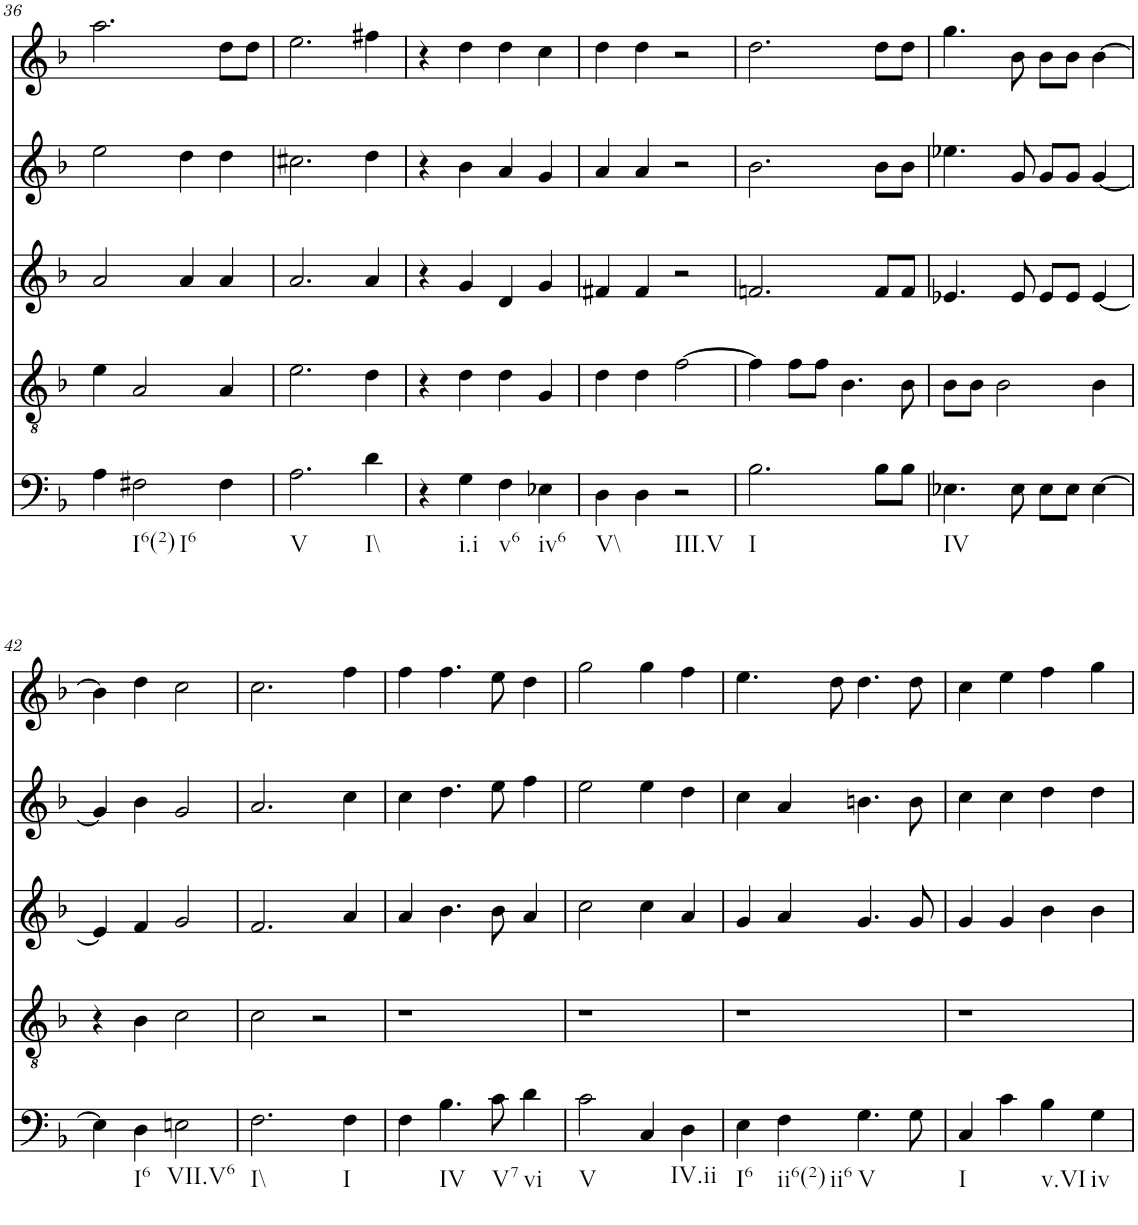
**kern	**kern	**kern	**kern	**kern
*part5	*part4	*part3	*part2	*part1
*staff5	*staff4	*staff3	*staff2	*staff1
*I"vox	*I"vox	*I"vox	*I"vox	*I"vox
!!LO:PB:g=z
*clefF4	*clefGv2	*clefG2	*clefG2	*clefG2
*k[b-]	*k[b-]	*k[b-]	*k[b-]	*k[b-]
*M4/4	*M4/4	*M4/4	*M4/4	*M4/4
=36	=36	=36	=36	=36
4A\	4e\	2a/	2ee\	2.aa\
!LO:TX:b:t=I6(2)	!	!	!	!
!LO:TX:b:t=I6	!	!	!	!
2F#X\	2A/	.	.	.
.	.	4a/	4dd\	.
4F#\	4A/	4a/	4dd\	8dd\L
.	.	.	.	8dd\J
=37	=37	=37	=37	=37
!LO:TX:b:t=V	!	!	!	!
2.A\	2.e\	2.a/	2.cc#X\	2.ee\
!LO:TX:b:t=I\\	!	!	!	!
4d\	4d\	4a/	4dd\	4ff#X\
=38	=38	=38	=38	=38
4r	4r	4r	4r	4r
!LO:TX:b:t=i.i	!	!	!	!
4G\	4d\	4g/	4b-\	4dd\
!LO:TX:b:t=v6	!	!	!	!
4F\	4d\	4d/	4a/	4dd\
!LO:TX:b:t=iv6	!	!	!	!
4E-X\	4G/	4g/	4g/	4cc\
=39	=39	=39	=39	=39
!LO:TX:b:t=V\\	!	!	!	!
4D\	4d\	4f#X/	4a/	4dd\
4D\	4d\	4f#/	4a/	4dd\
!LO:TX:b:t=III.V	!	!	!	!
2r	[2f\	2r	2r	2r
=40	=40	=40	=40	=40
!LO:TX:b:t=I	!	!	!	!
2.B-\	4f\]	2.fn/	2.b-\	2.dd\
.	8f\L	.	.	.
.	8f\J	.	.	.
.	4.B-\	.	.	.
8B-\L	.	8f/L	8b-\L	8dd\L
8B-\J	8B-\	8f/J	8b-\J	8dd\J
=41	=41	=41	=41	=41
!LO:TX:b:t=IV	!	!	!	!
4.E-X\	8B-\L	4.e-X/	4.ee-X\	4.gg\
.	8B-\J	.	.	.
.	2B-\	.	.	.
8E-\	.	8e-/	8g/	8b-\
8E-\L	.	8e-/L	8g/L	8b-\L
8E-\J	.	8e-/J	8g/J	8b-\J
[4E-\	4B-\	[4e-/	[4g/	[4b-\
!!LO:LB:g=z
=42	=42	=42	=42	=42
4E-\]	4r	4e-/]	4g/]	4b-\]
!LO:TX:b:t=I6	!	!	!	!
4D\	4B-\	4f/	4b-\	4dd\
!LO:TX:b:t=VII.V6	!	!	!	!
2En\	2c\	2g/	2g/	2cc\
=43	=43	=43	=43	=43
!LO:TX:b:t=I\\	!	!	!	!
2.F\	2c\	2.f/	2.a/	2.cc\
.	2r	.	.	.
!LO:TX:b:t=I	!	!	!	!
4F\	.	4a/	4cc\	4ff\
=44	=44	=44	=44	=44
4F\	1r	4a/	4cc\	4ff\
!LO:TX:b:t=IV	!	!	!	!
4.B-\	.	4.b-\	4.dd\	4.ff\
!LO:TX:b:t=V7	!	!	!	!
8c\	.	8b-\	8ee\	8ee\
!LO:TX:b:t=vi	!	!	!	!
4d\	.	4a/	4ff\	4dd\
=45	=45	=45	=45	=45
!LO:TX:b:t=V	!	!	!	!
2c\	1r	2cc\	2ee\	2gg\
4C/	.	4cc\	4ee\	4gg\
!LO:TX:b:t=IV.ii	!	!	!	!
4D\	.	4a/	4dd\	4ff\
=46	=46	=46	=46	=46
!LO:TX:b:t=I6	!	!	!	!
4E\	1r	4g/	4cc\	4.ee\
!LO:TX:b:t=ii6(2)	!	!	!	!
!LO:TX:b:t=ii6	!	!	!	!
4F\	.	4a/	4a/	.
.	.	.	.	8dd\
!LO:TX:b:t=V	!	!	!	!
4.G\	.	4.g/	4.bn\	4.dd\
8G\	.	8g/	8b\	8dd\
=47	=47	=47	=47	=47
!LO:TX:b:t=I	!	!	!	!
4C/	1r	4g/	4cc\	4cc\
4c\	.	4g/	4cc\	4ee\
!LO:TX:b:t=v.VI	!	!	!	!
4B-\	.	4b-\	4dd\	4ff\
!LO:TX:b:t=iv	!	!	!	!
4G\	.	4b-\	4dd\	4gg\
=	=	=	=	=
*-	*-	*-	*-	*-
